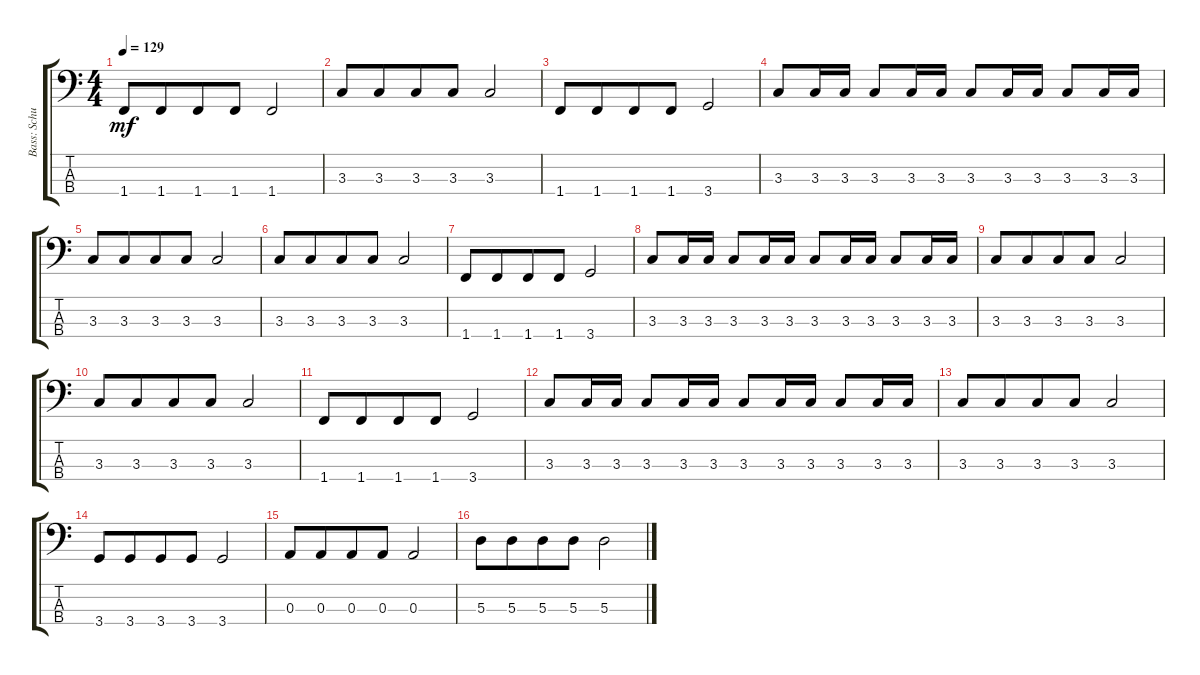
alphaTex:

\track ("Bass: Schuyler" "Bass: Schu") {instrument electricbassfinger}
\staff {score tabs}
\tuning (G2 D2 A1 E1) {hide}
\ts (4 4)
\tempo 129
\clef f4
\ks c
1.4.8{dy mf} 1.4.8{beam merge} 1.4.8 1.4.8 1.4.2 |
3.3.8 3.3.8{beam merge} 3.3.8 3.3.8 3.3.2 |
1.4.8 1.4.8{beam merge} 1.4.8 1.4.8 3.4.2 |
3.3.8 3.3.16{beam merge} 3.3.16 3.3.8 3.3.16{beam merge} 3.3.16 3.3.8 3.3.16{beam merge} 3.3.16 3.3.8 3.3.16{beam merge} 3.3.16 |
3.3.8 3.3.8{beam merge} 3.3.8 3.3.8 3.3.2 |
3.3.8 3.3.8{beam merge} 3.3.8 3.3.8 3.3.2 |
1.4.8 1.4.8{beam merge} 1.4.8 1.4.8 3.4.2 |
3.3.8 3.3.16{beam merge} 3.3.16 3.3.8 3.3.16{beam merge} 3.3.16 3.3.8 3.3.16{beam merge} 3.3.16 3.3.8 3.3.16{beam merge} 3.3.16 |
3.3.8 3.3.8{beam merge} 3.3.8 3.3.8 3.3.2 |
3.3.8 3.3.8{beam merge} 3.3.8 3.3.8 3.3.2 |
1.4.8 1.4.8{beam merge} 1.4.8 1.4.8 3.4.2 |
3.3.8 3.3.16{beam merge} 3.3.16 3.3.8 3.3.16{beam merge} 3.3.16 3.3.8 3.3.16{beam merge} 3.3.16 3.3.8 3.3.16{beam merge} 3.3.16 |
3.3.8 3.3.8{beam merge} 3.3.8 3.3.8 3.3.2 |
3.4.8 3.4.8{beam merge} 3.4.8 3.4.8 3.4.2 |
0.3.8 0.3.8{beam merge} 0.3.8 0.3.8 0.3.2 |
5.3.8 5.3.8{beam merge} 5.3.8 5.3.8 5.3.2
